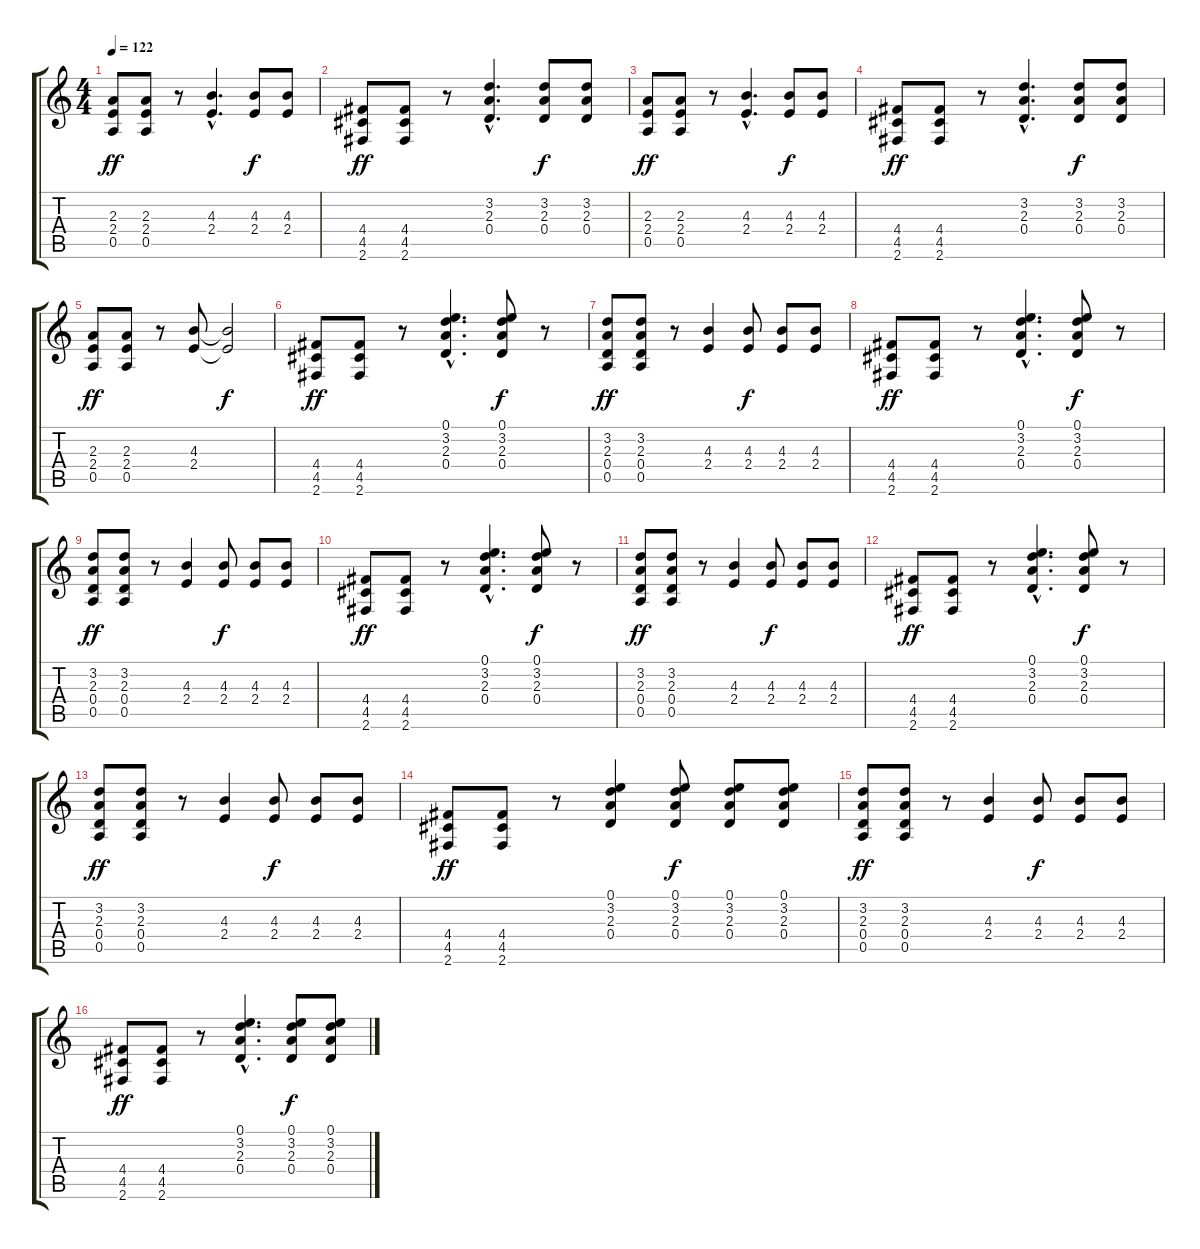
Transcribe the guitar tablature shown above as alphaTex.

\track "" {instrument distortionguitar}
\staff {score tabs}
\tuning (E4 B3 G3 D3 A2 E2) {hide}
\ts (4 4)
\tempo 122
\clef g2
\ks c
(2.3 2.4 0.5).8{dy ff} (2.3 2.4 0.5).8 r.8 (4.3{hac} 2.4{hac}).4{d} (4.3 2.4).8{dy f} (4.3 2.4).8 |
(4.4 4.5 2.6).8{dy ff} (4.4 4.5 2.6).8 r.8 (3.2{hac} 2.3{hac} 0.4{hac}).4{d} (3.2 2.3 0.4).8{dy f} (3.2 2.3 0.4).8 |
(2.3 2.4 0.5).8{dy ff} (2.3 2.4 0.5).8 r.8 (4.3{hac} 2.4{hac}).4{d} (4.3 2.4).8{dy f} (4.3 2.4).8 |
(4.4 4.5 2.6).8{dy ff} (4.4 4.5 2.6).8 r.8 (3.2{hac} 2.3{hac} 0.4{hac}).4{d} (3.2 2.3 0.4).8{dy f} (3.2 2.3 0.4).8 |
(2.3 2.4 0.5).8{dy ff} (2.3 2.4 0.5).8 r.8 (4.3 2.4).8 (4.3{t} 2.4{t}).2{dy f} |
(4.4 4.5 2.6).8{dy ff} (4.4 4.5 2.6).8 r.8 (0.1{hac} 3.2{hac} 2.3{hac} 0.4{hac}).4{d} (0.1 3.2 2.3 0.4).8{dy f} r.8 |
(3.2 2.3 0.4 0.5).8{dy ff} (3.2 2.3 0.4 0.5).8 r.8 (4.3 2.4).4 (4.3 2.4).8{dy f} (4.3 2.4).8 (4.3 2.4).8 |
(4.4 4.5 2.6).8{dy ff} (4.4 4.5 2.6).8 r.8 (0.1{hac} 3.2{hac} 2.3{hac} 0.4{hac}).4{d} (0.1 3.2 2.3 0.4).8{dy f} r.8 |
(3.2 2.3 0.4 0.5).8{dy ff} (3.2 2.3 0.4 0.5).8 r.8 (4.3 2.4).4 (4.3 2.4).8{dy f} (4.3 2.4).8 (4.3 2.4).8 |
(4.4 4.5 2.6).8{dy ff} (4.4 4.5 2.6).8 r.8 (0.1{hac} 3.2{hac} 2.3{hac} 0.4{hac}).4{d} (0.1 3.2 2.3 0.4).8{dy f} r.8 |
(3.2 2.3 0.4 0.5).8{dy ff} (3.2 2.3 0.4 0.5).8 r.8 (4.3 2.4).4 (4.3 2.4).8{dy f} (4.3 2.4).8 (4.3 2.4).8 |
(4.4 4.5 2.6).8{dy ff} (4.4 4.5 2.6).8 r.8 (0.1{hac} 3.2{hac} 2.3{hac} 0.4{hac}).4{d} (0.1 3.2 2.3 0.4).8{dy f} r.8 |
(3.2 2.3 0.4 0.5).8{dy ff} (3.2 2.3 0.4 0.5).8 r.8 (4.3 2.4).4 (4.3 2.4).8{dy f} (4.3 2.4).8 (4.3 2.4).8 |
(4.4 4.5 2.6).8{dy ff} (4.4 4.5 2.6).8 r.8 (0.1 3.2 2.3 0.4).4 (0.1 3.2 2.3 0.4).8{dy f} (0.1 3.2 2.3 0.4).8 (0.1 3.2 2.3 0.4).8 |
(3.2 2.3 0.4 0.5).8{dy ff} (3.2 2.3 0.4 0.5).8 r.8 (4.3 2.4).4 (4.3 2.4).8{dy f} (4.3 2.4).8 (4.3 2.4).8 |
(4.4 4.5 2.6).8{dy ff} (4.4 4.5 2.6).8 r.8 (0.1{hac} 3.2{hac} 2.3{hac} 0.4{hac}).4{d} (0.1 3.2 2.3 0.4).8{dy f} (0.1 3.2 2.3 0.4).8
